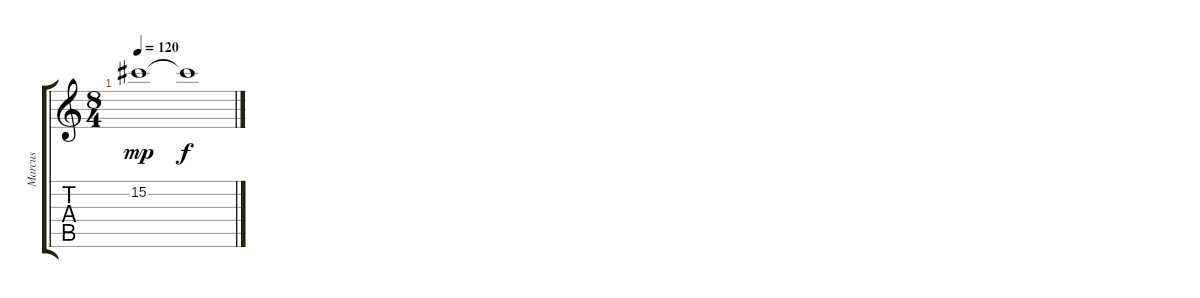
\track ("Marcus" "Marcus") {instrument overdrivenguitar}
\staff {score tabs}
\tuning (Eb4 Bb3 Gb3 Db3 Ab2 Eb2) {hide}
\ts (8 4)
\tempo 120
\clef g2
\ks c
15.2.1{dy mp} 15.2{t}.1{dy f}
